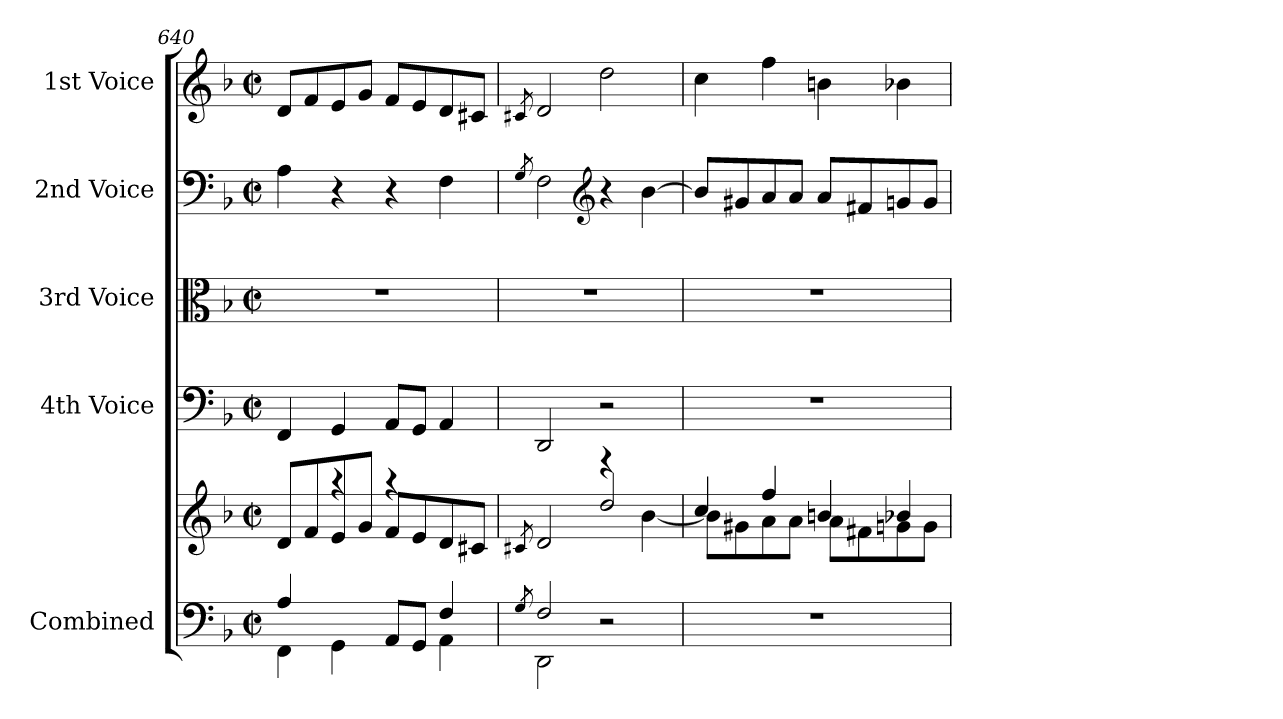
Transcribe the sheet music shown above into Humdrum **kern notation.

**kern	**kern	**kern	**kern	**kern	**kern
*part5	*part5	*part4	*part3	*part2	*part1
*staff6	*staff5	*staff4	*staff3	*staff2	*staff1
*I"Combined	*	*I"4th Voice	*I"3rd Voice	*I"2nd Voice	*I"1st Voice
*clefF4	*clefG2	*clefF4	*clefC3	*clefF4	*clefG2
*k[b-]	*k[b-]	*k[b-]	*k[b-]	*k[b-]	*k[b-]
*M2/2	*M2/2	*M2/2	*M2/2	*M2/2	*M2/2
*met(c|)	*met(c|)	*met(c|)	*met(c|)	*met(c|)	*met(c|)
=640	=640	=640	=640	=640	=640
*^	*^	*	*	*	*
4A/	4FF\	8d/L	4ryy	4FF/	1r	4A\	8d/L
.	.	8f/	.	.	.	.	8f/
2ryy	4GG\	8e/	4raa	4GG/	.	4r	8e/
.	.	8g/J	.	.	.	.	8g/J
.	8AA/L	8f/L	4raa	8AA/L	.	4r	8f/L
.	8GG/J	8e/	.	8GG/J	.	.	8e/
4F/	4AA\	8d/	4ryy	4AA/	.	4F\	8d/
.	.	8c#X/J	.	.	.	.	8c#X/J
=641	=641	=641	=641	=641	=641	=641	=641
8qG/	.	8qc#X/	.	.	.	8qG/	8qc#X/
2F/	2DD\	2d/	2ryy	2DD/	1r	2F\	2d/
*	*	*	*	*	*	*clefG2	*
2ryy	2r	2dd/	4reee	2r	.	4r	2dd\
.	.	.	[4b-\	.	.	[4b-\	.
*v	*v	*	*	*	*	*	*
=642	=642	=642	=642	=642	=642	=642
1r	4cc/	8b-\L]	1r	1r	8b-/L]	4cc\
.	.	8g#X\	.	.	8g#X/	.
.	4ff/	8a\	.	.	8a/	4ff\
.	.	8a\J	.	.	8a/J	.
.	4bn/	8a\L	.	.	8a/L	4bn\
.	.	8f#X\	.	.	8f#X/	.
.	4b-X/	8gn\	.	.	8gn/	4b-X\
.	.	8g\J	.	.	8g/J	.
*	*v	*v	*	*	*	*
=	=	=	=	=	=
*-	*-	*-	*-	*-	*-
